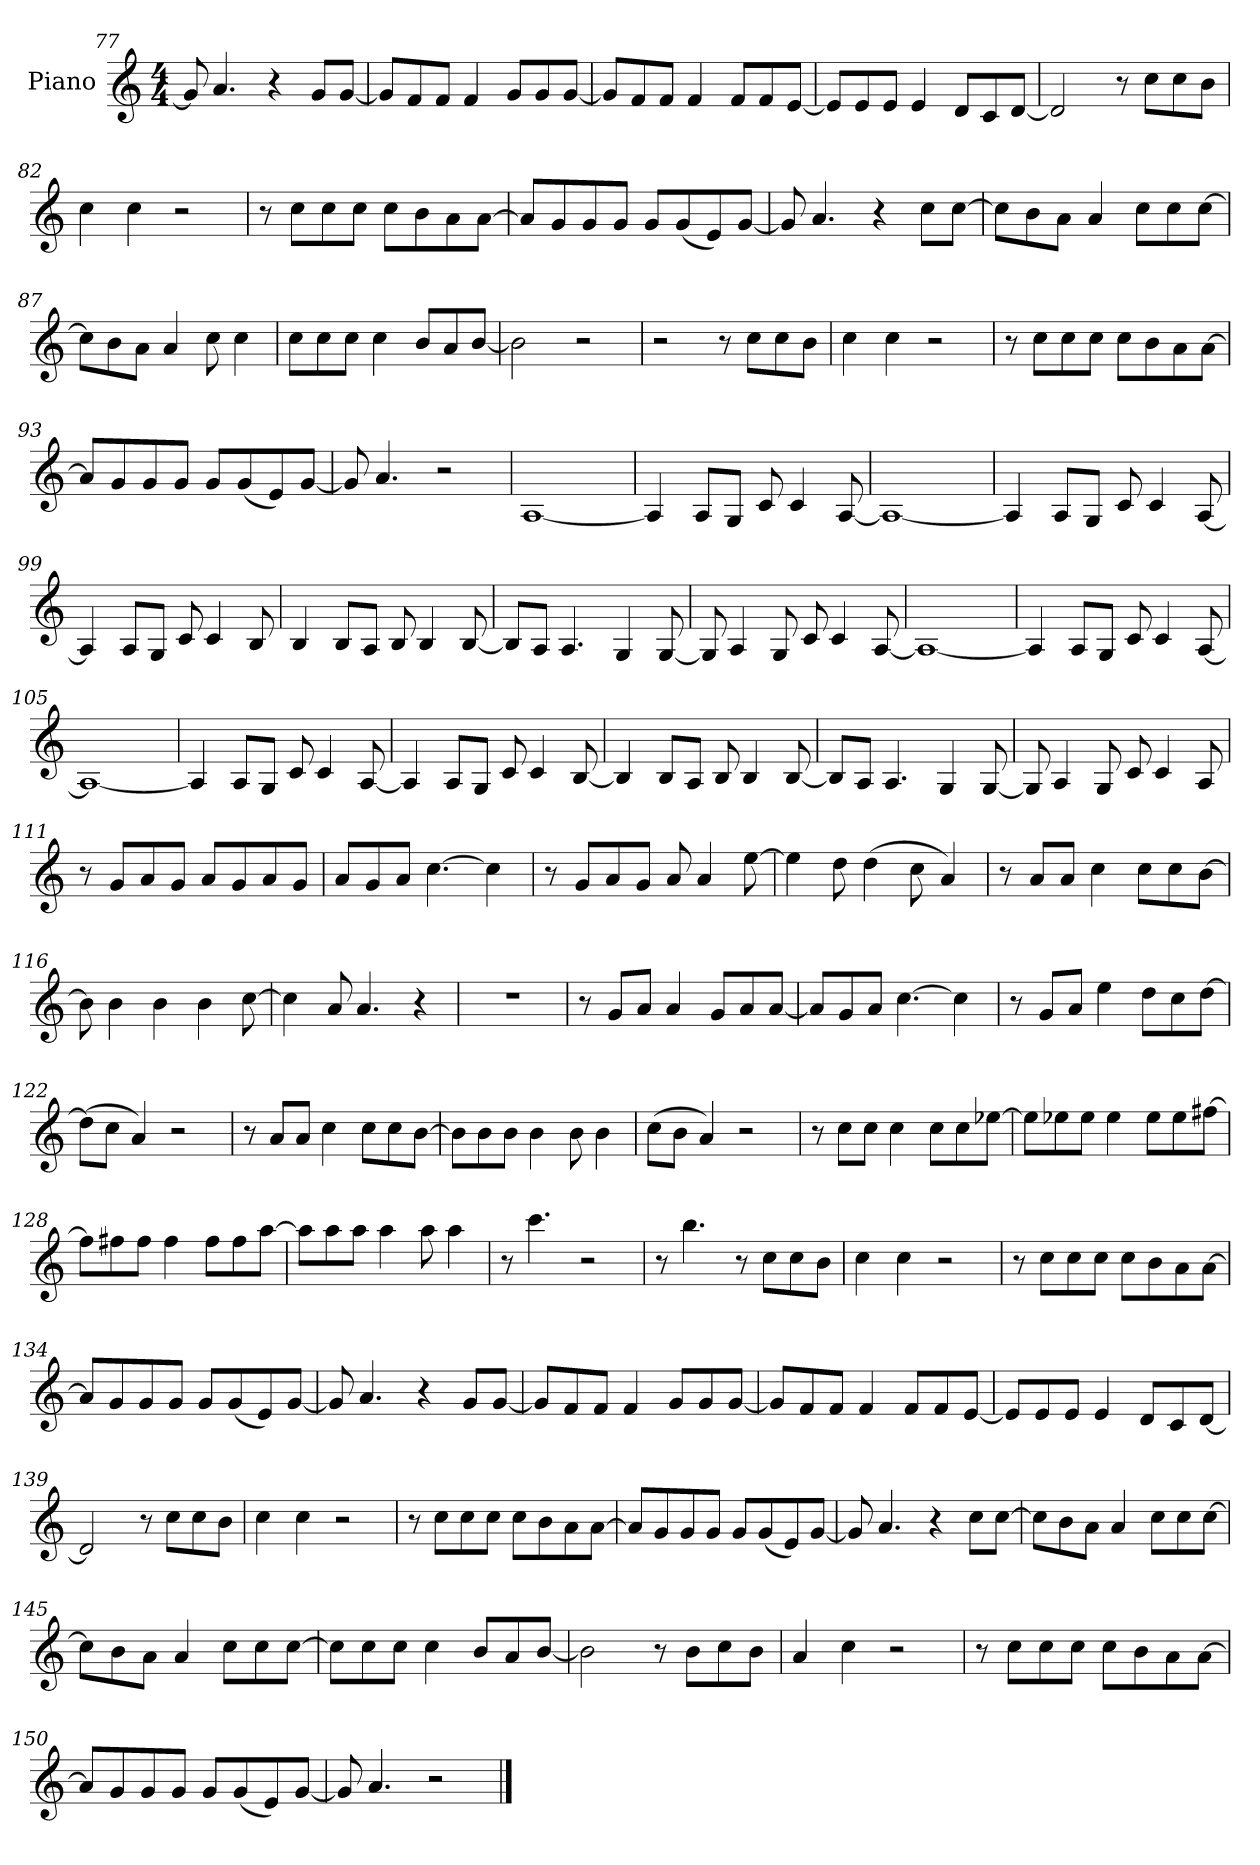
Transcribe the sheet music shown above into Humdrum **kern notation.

**kern
*part1
*staff1
*I"Piano
*I'Pno.
*clefG2
*k[]
*M4/4
=77
8g]
4.a
4r
8gL
[8gJ
=78
8gL]
8f
8fJ
4f
8gL
8g
[8gJ
=79
8gL]
8f
8fJ
4f
8fL
8f
[8eJ
=80
8eL]
8e
8eJ
4e
8dL
8c
[8dJ
=81
2d]
8r
8ccL
8cc
8bJ
=82
4cc
4cc
2r
=83
8r
8ccL
8cc
8ccJ
8ccL
8b
8a
[8aJ
=84
8aL]
8g
8g
8gJ
8gL
(<8g
8e)
[8gJ
=85
8g]
4.a
4r
8ccL
[8ccJ
=86
8ccL]
8b
8aJ
4a
8ccL
8cc
[8ccJ
=87
8ccL]
8b
8aJ
4a
8cc
4cc
=88
8ccL
8cc
8ccJ
4cc
8bL
8a
[8bJ
=89
2b]
2r
=90
2r
8r
8ccL
8cc
8bJ
=91
4cc
4cc
2r
=92
8r
8ccL
8cc
8ccJ
8ccL
8b
8a
[8aJ
=93
8aL]
8g
8g
8gJ
8gL
(<8g
8e)
[8gJ
=94
8g]
4.a
2r
=95
[1A!
=96
4A!]
8A!L
8G!J
8c!
4c!
[8A!
=97
1A!_
=98
4A!]
8A!L
8G!J
8c!
4c!
[8A!
=99
4A!]
8A!L
8G!J
8c!
4c!
8B!
=100
4B!
8B!L
8A!J
8B!
4B!
[8B!
=101
8B!L]
8A!J
4.A!
4G!
[8G!
=102
8G!]
4A!
8G!
8c!
4c!
[8A!
=103
1A!_
=104
4A!]
8A!L
8G!J
8c!
4c!
[8A!
=105
1A!_
=106
4A!]
8A!L
8G!J
8c!
4c!
[8A!
=107
4A!]
8A!L
8G!J
8c!
4c!
[8B!
=108
4B!]
8B!L
8A!J
8B!
4B!
[8B!
=109
8B!L]
8A!J
4.A!
4G!
[8G!
=110
8G!]
4A!
8G!
8c!
4c!
8A!
=111
8r
8gL
8a
8gJ
8aL
8g
8a
8gJ
=112
8aL
8g
8aJ
[4.cc
4cc]
=113
8r
8gL
8a
8gJ
8a
4a
[8ee
=114
4ee]
8dd
(>4dd
8cc
4a)
=115
8r
8aL
8aJ
4cc
8ccL
8cc
[8bJ
=116
8b]
4b
4b
4b
[8cc
=117
4cc]
8a
4.a
4r
=118
1r
=119
8r
8gL
8aJ
4a
8gL
8a
[8aJ
=120
8aL]
8g
8aJ
[4.cc
4cc]
=121
8r
8gL
8aJ
4ee
8ddL
8cc
[8ddJ
=122
(>8ddL]
8ccJ
4a)
2r
=123
8r
8aL
8aJ
4cc
8ccL
8cc
[8bJ
=124
8bL]
8b
8bJ
4b
8b
4b
=125
(>8ccL
8bJ
4a)
2r
=126
8r
8cc!L
8cc!J
4cc!
8cc!L
8cc!
[8ee-X!J
=127
8ee-!L]
8ee-X!
8ee-!J
4ee-!
8ee-!L
8ee-!
[8ff#X!J
=128
8ff#!L]
8ff#X!
8ff#!J
4ff#!
8ff#!L
8ff#!
[8aa!J
=129
8aa!L]
8aa!
8aa!J
4aa!
8aa!
4aa!
=130
8r
4.ccc!
2r
=131
8r
4.bb!
8r
8ccL
8cc
8bJ
=132
4cc
4cc
2r
=133
8r
8ccL
8cc
8ccJ
8ccL
8b
8a
[8aJ
=134
8aL]
8g
8g
8gJ
8gL
(<8g
8e)
[8gJ
=135
8g]
4.a
4r
8gL
[8gJ
=136
8gL]
8f
8fJ
4f
8gL
8g
[8gJ
=137
8gL]
8f
8fJ
4f
8fL
8f
[8eJ
=138
8eL]
8e
8eJ
4e
8dL
8c
[8dJ
=139
2d]
8r
8ccL
8cc
8bJ
=140
4cc
4cc
2r
=141
8r
8ccL
8cc
8ccJ
8ccL
8b
8a
[8aJ
=142
8aL]
8g
8g
8gJ
8gL
(<8g
8e)
[8gJ
=143
8g]
4.a
4r
8ccL
[8ccJ
=144
8ccL]
8b
8aJ
4a
8ccL
8cc
[8ccJ
=145
8ccL]
8b
8aJ
4a
8ccL
8cc
[8ccJ
=146
8ccL]
8cc
8ccJ
4cc
8bL
8a
[8bJ
=147
2b]
8r
8bL
8cc
8bJ
=148
4a
4cc
2r
=149
8r
8ccL
8cc
8ccJ
8ccL
8b
8a
[8aJ
=150
8aL]
8g
8g
8gJ
8gL
(<8g
8e)
[8gJ
=151
8g]
4.a
2r
==
*-
